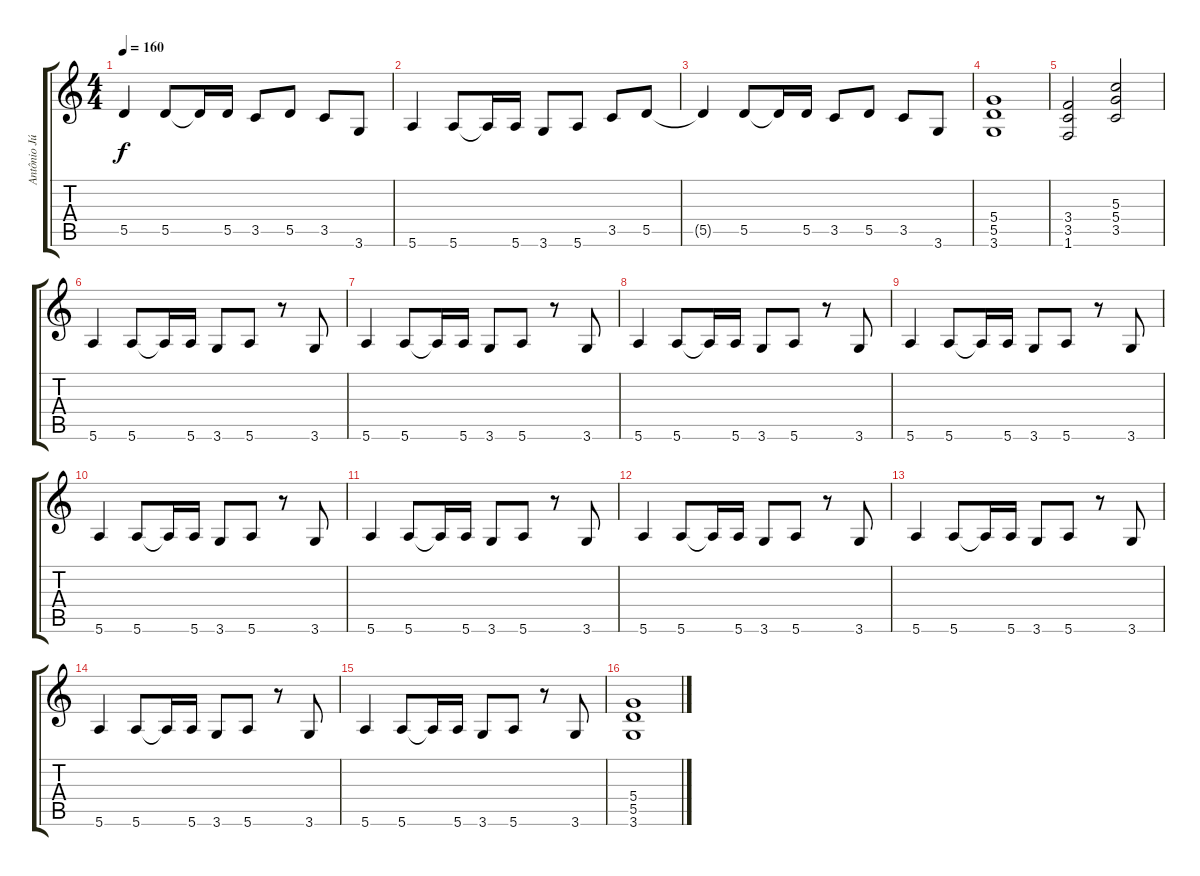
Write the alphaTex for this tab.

\track ("Antônio Júlio Nastácia" "Antônio Jú") {instrument distortionguitar}
\staff {score tabs}
\tuning (E4 B3 G3 D3 A2 E2) {hide}
\ts (4 4)
\tempo 160
\clef g2
\ks c
5.5{t}.4{dy f} 5.5.8 5.5{t}.16 5.5.16 3.5.8 5.5.8 3.5.8 3.6.8 |
5.6.4 5.6.8 5.6{t}.16 5.6.16 3.6.8 5.6.8 3.5.8 5.5.8 |
5.5{t}.4 5.5.8 5.5{t}.16 5.5.16 3.5.8 5.5.8 3.5.8 3.6.8 |
(5.4 5.5 3.6).1 |
(3.4 3.5 1.6).2 (5.3 5.4 3.5).2 |
5.6.4 5.6.8 5.6{t}.16 5.6.16 3.6.8 5.6.8 r.8 3.6.8 |
5.6.4 5.6.8 5.6{t}.16 5.6.16 3.6.8 5.6.8 r.8 3.6.8 |
5.6.4 5.6.8 5.6{t}.16 5.6.16 3.6.8 5.6.8 r.8 3.6.8 |
5.6.4 5.6.8 5.6{t}.16 5.6.16 3.6.8 5.6.8 r.8 3.6.8 |
5.6.4 5.6.8 5.6{t}.16 5.6.16 3.6.8 5.6.8 r.8 3.6.8 |
5.6.4 5.6.8 5.6{t}.16 5.6.16 3.6.8 5.6.8 r.8 3.6.8 |
5.6.4 5.6.8 5.6{t}.16 5.6.16 3.6.8 5.6.8 r.8 3.6.8 |
5.6.4 5.6.8 5.6{t}.16 5.6.16 3.6.8 5.6.8 r.8 3.6.8 |
5.6.4 5.6.8 5.6{t}.16 5.6.16 3.6.8 5.6.8 r.8 3.6.8 |
5.6.4 5.6.8 5.6{t}.16 5.6.16 3.6.8 5.6.8 r.8 3.6.8 |
(5.4 5.5 3.6).1
